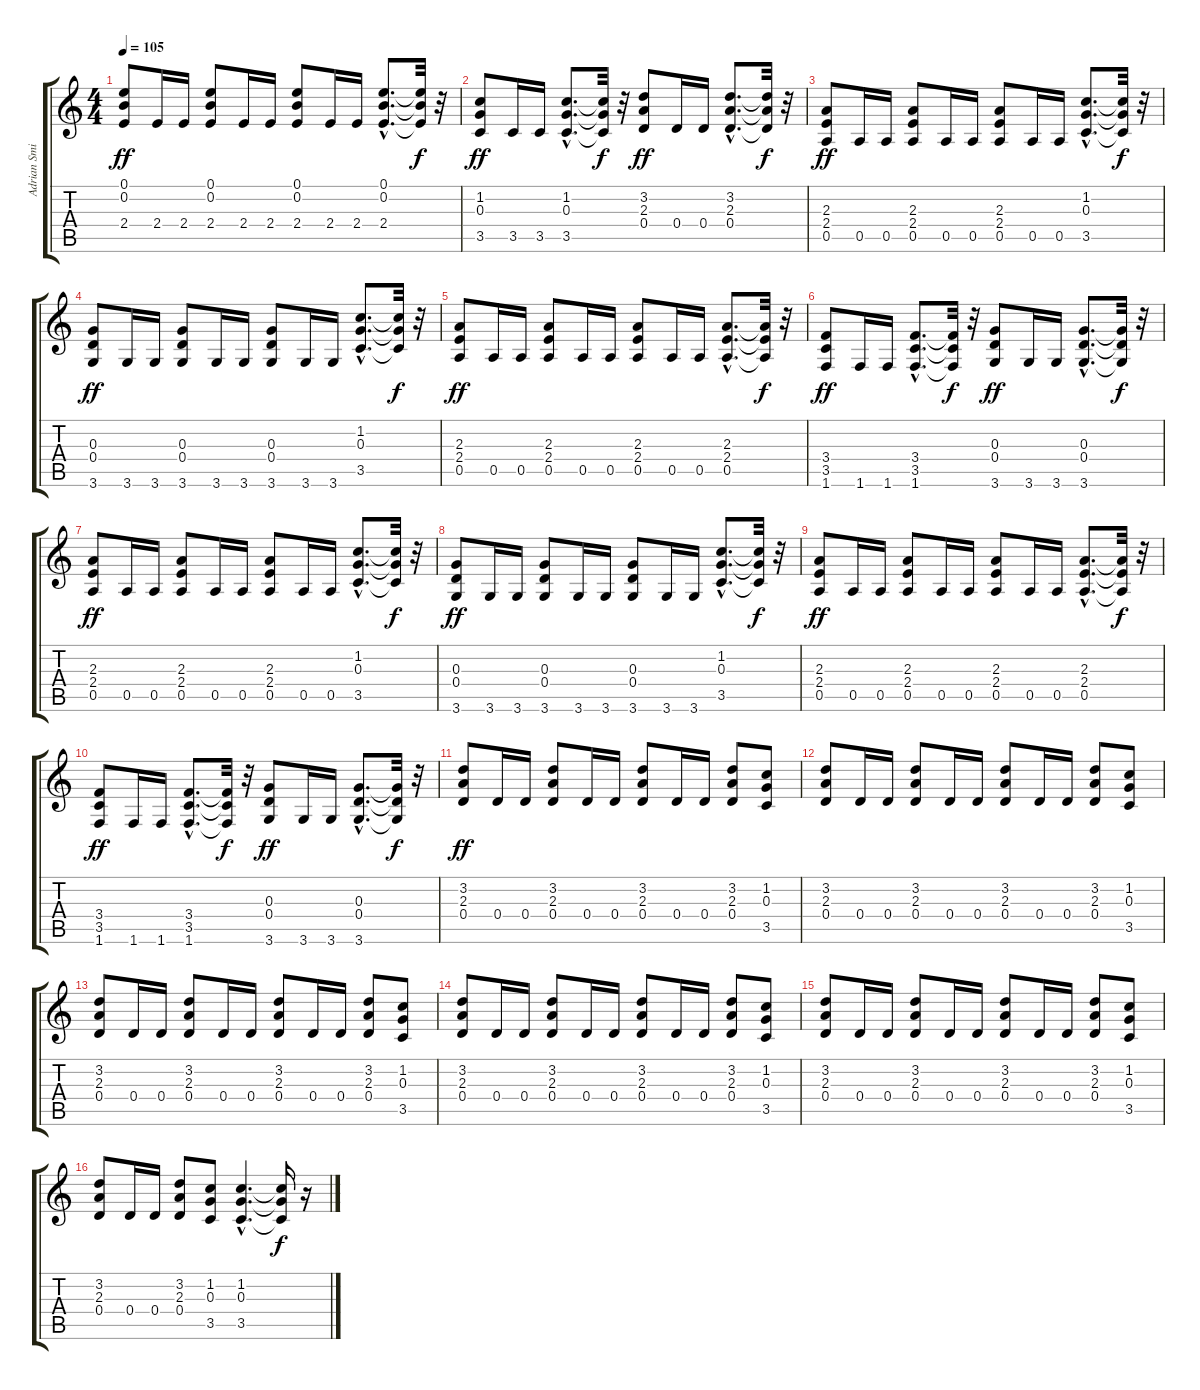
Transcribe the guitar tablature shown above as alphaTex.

\track ("Adrian Smith" "Adrian Smi") {instrument overdrivenguitar}
\staff {score tabs}
\tuning (E4 B3 G3 D3 A2 E2) {hide}
\ts (4 4)
\tempo 105
\clef g2
\ks c
(0.1 0.2 2.4).8{dy ff} 2.4.16 2.4.16 (0.1 0.2 2.4).8 2.4.16 2.4.16 (0.1 0.2 2.4).8 2.4.16 2.4.16 (0.1{hac} 0.2{hac} 2.4{hac}).8{d} (0.1{t} 0.2{t} 2.4{t}).32{dy f} r.32 |
(1.2 0.3 3.5).8{dy ff} 3.5.16 3.5.16 (1.2{hac} 0.3{hac} 3.5{hac}).8{d} (1.2{t} 0.3{t} 3.5{t}).32{dy f} r.32 (3.2 2.3 0.4).8{dy ff} 0.4.16 0.4.16 (3.2{hac} 2.3{hac} 0.4{hac}).8{d} (3.2{t} 2.3{t} 0.4{t}).32{dy f} r.32 |
(2.3 2.4 0.5).8{dy ff} 0.5.16 0.5.16 (2.3 2.4 0.5).8 0.5.16 0.5.16 (2.3 2.4 0.5).8 0.5.16 0.5.16 (1.2{hac} 0.3{hac} 3.5{hac}).8{d} (1.2{t} 0.3{t} 3.5{t}).32{dy f} r.32 |
(0.3 0.4 3.6).8{dy ff} 3.6.16 3.6.16 (0.3 0.4 3.6).8 3.6.16 3.6.16 (0.3 0.4 3.6).8 3.6.16 3.6.16 (1.2{hac} 0.3{hac} 3.5{hac}).8{d} (1.2{t} 0.3{t} 3.5{t}).32{dy f} r.32 |
(2.3 2.4 0.5).8{dy ff} 0.5.16 0.5.16 (2.3 2.4 0.5).8 0.5.16 0.5.16 (2.3 2.4 0.5).8 0.5.16 0.5.16 (2.3{hac} 2.4{hac} 0.5{hac}).8{d} (2.3{t} 2.4{t} 0.5{t}).32{dy f} r.32 |
(3.4 3.5 1.6).8{dy ff} 1.6.16 1.6.16 (3.4{hac} 3.5{hac} 1.6{hac}).8{d} (3.4{t} 3.5{t} 1.6{t}).32{dy f} r.32 (0.3 0.4 3.6).8{dy ff} 3.6.16 3.6.16 (0.3{hac} 0.4{hac} 3.6{hac}).8{d} (0.3{t} 0.4{t} 3.6{t}).32{dy f} r.32 |
(2.3 2.4 0.5).8{dy ff} 0.5.16 0.5.16 (2.3 2.4 0.5).8 0.5.16 0.5.16 (2.3 2.4 0.5).8 0.5.16 0.5.16 (1.2{hac} 0.3{hac} 3.5{hac}).8{d} (1.2{t} 0.3{t} 3.5{t}).32{dy f} r.32 |
(0.3 0.4 3.6).8{dy ff} 3.6.16 3.6.16 (0.3 0.4 3.6).8 3.6.16 3.6.16 (0.3 0.4 3.6).8 3.6.16 3.6.16 (1.2{hac} 0.3{hac} 3.5{hac}).8{d} (1.2{t} 0.3{t} 3.5{t}).32{dy f} r.32 |
(2.3 2.4 0.5).8{dy ff} 0.5.16 0.5.16 (2.3 2.4 0.5).8 0.5.16 0.5.16 (2.3 2.4 0.5).8 0.5.16 0.5.16 (2.3{hac} 2.4{hac} 0.5{hac}).8{d} (2.3{t} 2.4{t} 0.5{t}).32{dy f} r.32 |
(3.4 3.5 1.6).8{dy ff} 1.6.16 1.6.16 (3.4{hac} 3.5{hac} 1.6{hac}).8{d} (3.4{t} 3.5{t} 1.6{t}).32{dy f} r.32 (0.3 0.4 3.6).8{dy ff} 3.6.16 3.6.16 (0.3{hac} 0.4{hac} 3.6{hac}).8{d} (0.3{t} 0.4{t} 3.6{t}).32{dy f} r.32 |
(3.2 2.3 0.4).8{dy ff} 0.4.16 0.4.16 (3.2 2.3 0.4).8 0.4.16 0.4.16 (3.2 2.3 0.4).8 0.4.16 0.4.16 (3.2 2.3 0.4).8 (1.2 0.3 3.5).8 |
(3.2 2.3 0.4).8 0.4.16 0.4.16 (3.2 2.3 0.4).8 0.4.16 0.4.16 (3.2 2.3 0.4).8 0.4.16 0.4.16 (3.2 2.3 0.4).8 (1.2 0.3 3.5).8 |
(3.2 2.3 0.4).8 0.4.16 0.4.16 (3.2 2.3 0.4).8 0.4.16 0.4.16 (3.2 2.3 0.4).8 0.4.16 0.4.16 (3.2 2.3 0.4).8 (1.2 0.3 3.5).8 |
(3.2 2.3 0.4).8 0.4.16 0.4.16 (3.2 2.3 0.4).8 0.4.16 0.4.16 (3.2 2.3 0.4).8 0.4.16 0.4.16 (3.2 2.3 0.4).8 (1.2 0.3 3.5).8 |
(3.2 2.3 0.4).8 0.4.16 0.4.16 (3.2 2.3 0.4).8 0.4.16 0.4.16 (3.2 2.3 0.4).8 0.4.16 0.4.16 (3.2 2.3 0.4).8 (1.2 0.3 3.5).8 |
(3.2 2.3 0.4).8 0.4.16 0.4.16 (3.2 2.3 0.4).8 (1.2 0.3 3.5).8 (1.2{hac} 0.3{hac} 3.5{hac}).4{d} (1.2{t} 0.3{t} 3.5{t}).16{dy f} r.16
